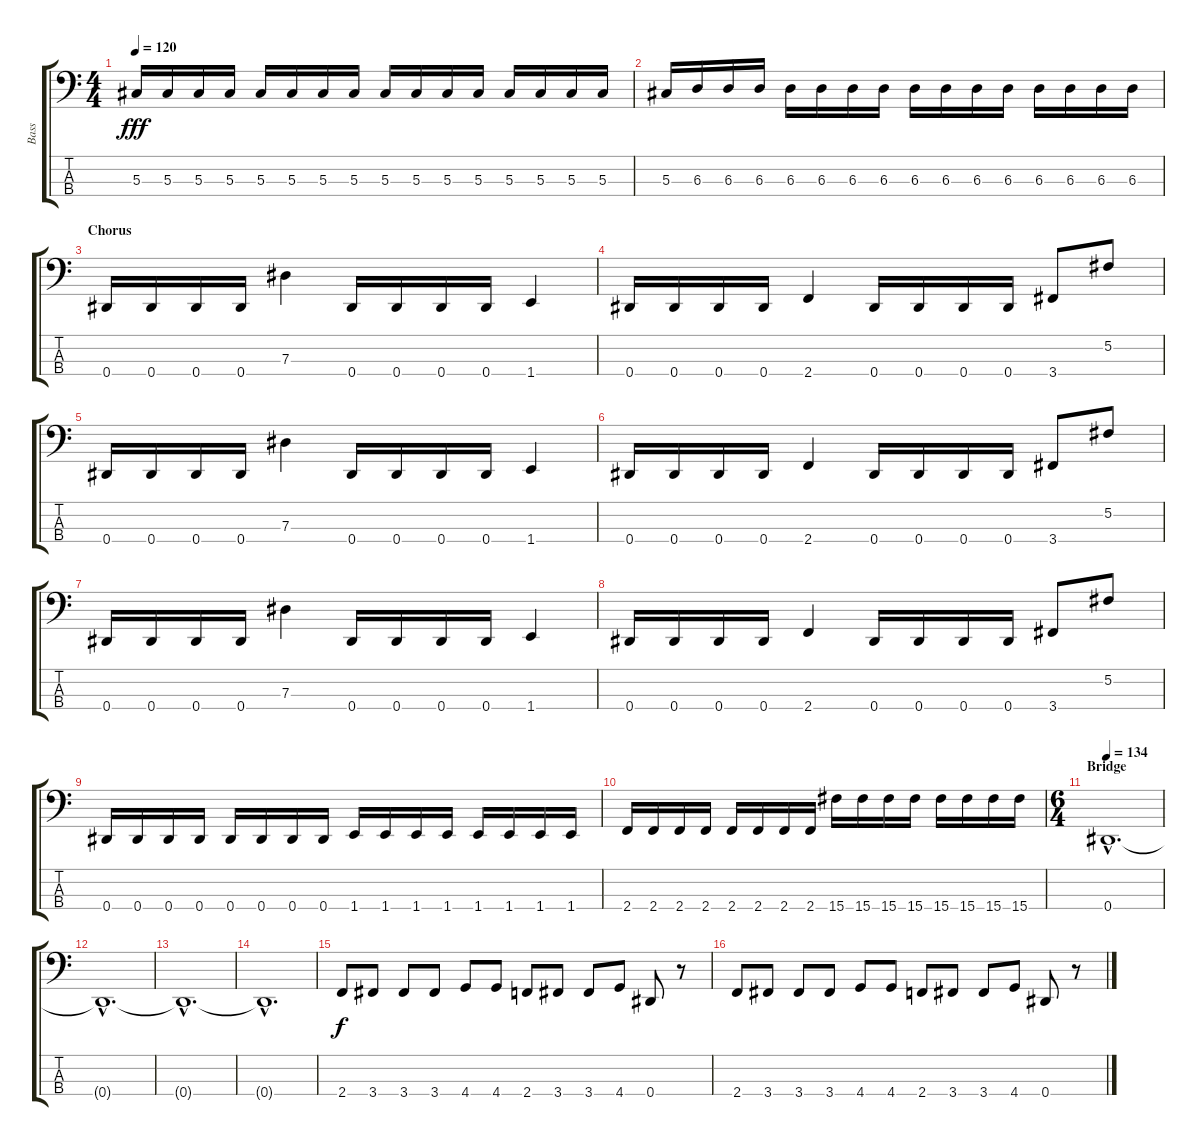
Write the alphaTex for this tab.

\track ("Bass" "Bass") {instrument electricbassfinger}
\staff {score tabs}
\tuning (Gb2 Db2 Ab1 Eb1) {hide}
\ts (4 4)
\tempo 120
\clef f4
\ks c
5.3.16{dy fff} 5.3.16 5.3.16 5.3.16 5.3.16 5.3.16 5.3.16 5.3.16 5.3.16 5.3.16 5.3.16 5.3.16 5.3.16 5.3.16 5.3.16 5.3.16 |
5.3.16 6.3.16 6.3.16 6.3.16 6.3.16 6.3.16 6.3.16 6.3.16 6.3.16 6.3.16 6.3.16 6.3.16 6.3.16 6.3.16 6.3.16 6.3.16 |
\section ("" "Chorus")
0.4.16 0.4.16 0.4.16 0.4.16 7.3.4 0.4.16 0.4.16 0.4.16 0.4.16 1.4.4 |
0.4.16 0.4.16 0.4.16 0.4.16 2.4.4 0.4.16 0.4.16 0.4.16 0.4.16 3.4.8 5.2.8 |
0.4.16 0.4.16 0.4.16 0.4.16 7.3.4 0.4.16 0.4.16 0.4.16 0.4.16 1.4.4 |
0.4.16 0.4.16 0.4.16 0.4.16 2.4.4 0.4.16 0.4.16 0.4.16 0.4.16 3.4.8 5.2.8 |
0.4.16 0.4.16 0.4.16 0.4.16 7.3.4 0.4.16 0.4.16 0.4.16 0.4.16 1.4.4 |
0.4.16 0.4.16 0.4.16 0.4.16 2.4.4 0.4.16 0.4.16 0.4.16 0.4.16 3.4.8 5.2.8 |
0.4.16 0.4.16 0.4.16 0.4.16 0.4.16 0.4.16 0.4.16 0.4.16 1.4.16 1.4.16 1.4.16 1.4.16 1.4.16 1.4.16 1.4.16 1.4.16 |
2.4.16 2.4.16 2.4.16 2.4.16 2.4.16 2.4.16 2.4.16 2.4.16 15.4.16 15.4.16 15.4.16 15.4.16 15.4.16 15.4.16 15.4.16 15.4.16 |
\ts (6 4)
\section ("" "Bridge")
\tempo 134
0.4{hac}.1{d} |
0.4{hac t}.1{d} |
0.4{hac t}.1{d} |
0.4{hac t}.1{d} |
2.4.8{dy f} 3.4.8 3.4.8 3.4.8 4.4.8 4.4.8 2.4.8 3.4.8 3.4.8 4.4.8 0.4.8 r.8 |
2.4.8 3.4.8 3.4.8 3.4.8 4.4.8 4.4.8 2.4.8 3.4.8 3.4.8 4.4.8 0.4.8 r.8
